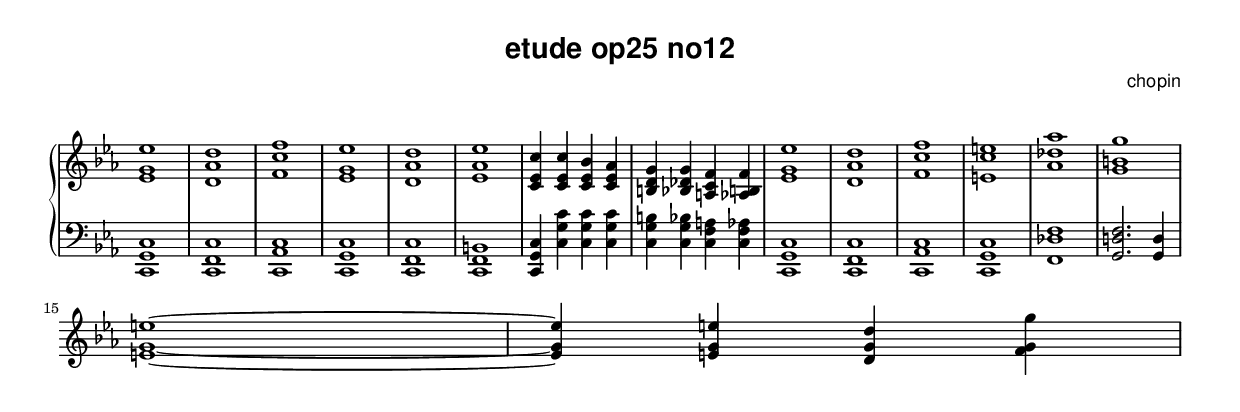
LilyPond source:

\version "2.24.0"
% 1-14
upI = \relative c' {
  <es g es'>1 | <d as' d> | <f c' f> | <es g es'> | <d as' d> | <es as es'> | % 1-6
  <c es c'>4 <c es c'> <c es bes'> <c es as> | % 7
  <b d g> <bes des g> <a c f> <as b f'> | % 8
  <es' g es'>1 | <d as' d> | <f c' f> | <e c' e> | <as des as'> | <g b g'> | % 9-14
}
downI = \relative c, {
  <c g' c>1 | <c f c'> | <c as' c> | <c g' c> | <c f c'> | <c f b> | % 1-6
  <c g' c>4 <c' g' c>4 <c g' c>4 <c g' c>4 | % 7
  <c g' b> <c g' bes> <c f a> <c f as> | % 8
  <c, g' c>1 | <c f c'> | <c as' c> | <c g' c> | % 9-12
  <f des' f> | <g d'! f>2. <g d'>4 | % 13-14
  \break
}

% 
upII = \relative c' {
  <e g e'>1~ | <e g e'>4 <e g e'> <d g d'> <f g g'> | % 15-16
}
downII = \relative c, {
}


#(set-global-staff-size 16)

\paper {
  #(set-paper-size "a4")
  % distribute systems evenly
  % ragged-last-bottom = ##f
}

\markup { \vspace #1 }

\header {
  title = \markup { \override #'(font-family . sans) "etude op25 no12" }
  composer = \markup { \override #'(font-family . sans) "chopin" }
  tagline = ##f
}

KEYTIME = { \key c \minor \time 4/4 }

up = {
  \upI % 1-8
  \upII % 1-8
}
down = {
  \downI % 1-8
  \downII % 1-8
}

\score {
  % \set Score.extraNatural = ##f
  \new PianoStaff << 
    \new Staff = "up" { \clef treble \KEYTIME \up }
    \new Staff = "down" { \clef bass \KEYTIME \down }
  >>
  \layout {
    indent = 0\mm
    \context {
      \Staff
      \remove "Time_signature_engraver"
  	  % \override SpacingSpanner.common-shortest-duration = #(ly:make-moment 1/4)
    }
  }
}